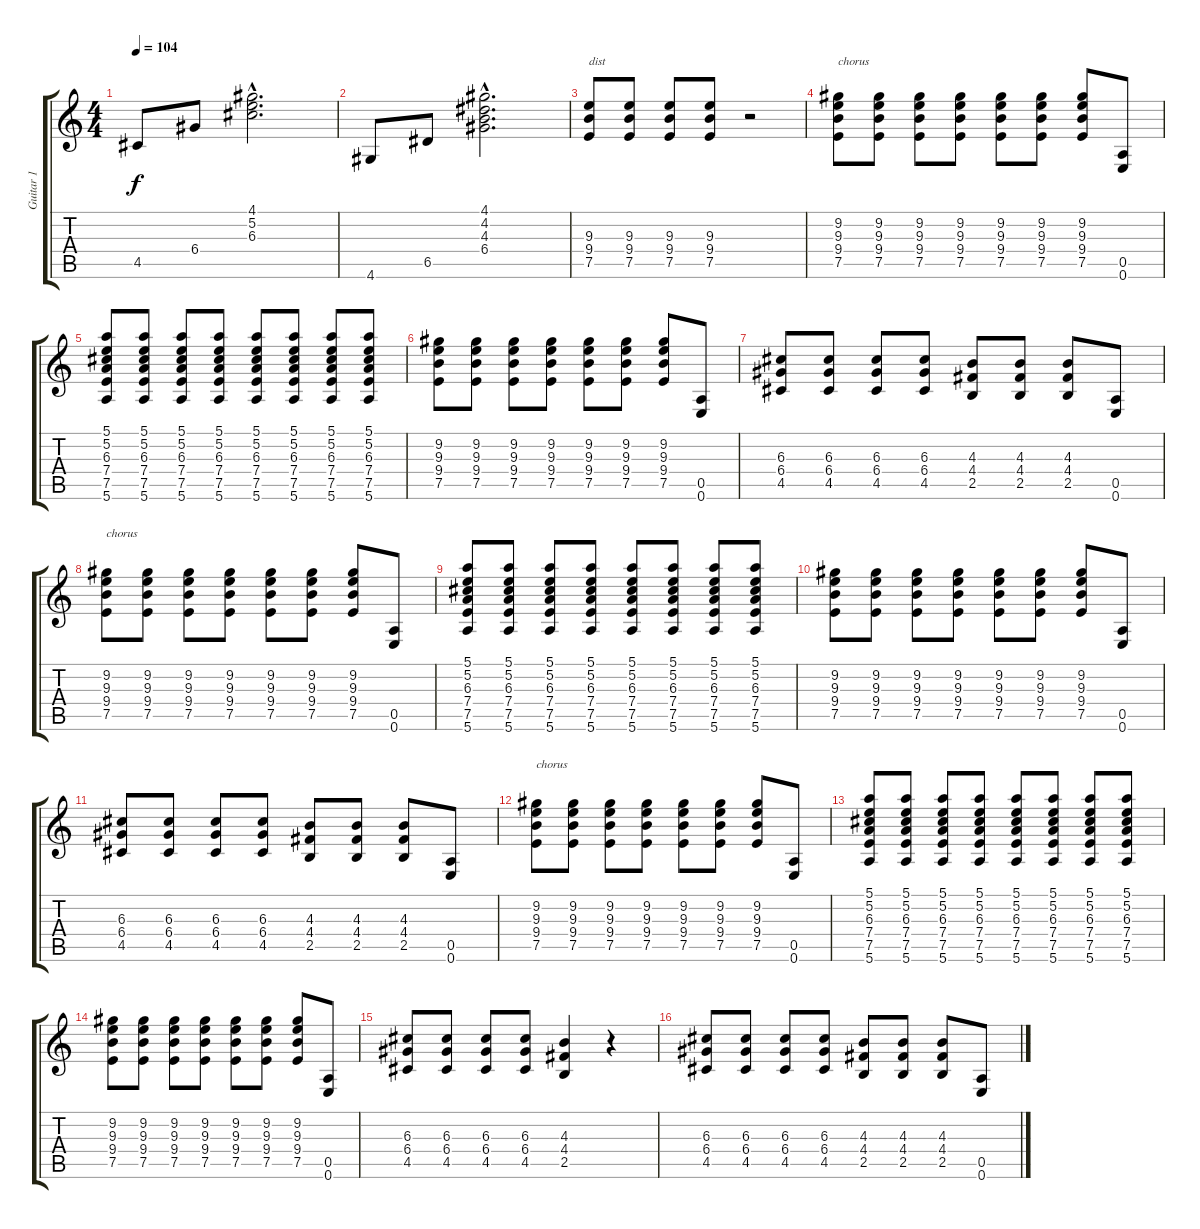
\track ("Guitar 1" "Guitar 1") {instrument distortionguitar}
\staff {score tabs}
\tuning (E4 B3 G3 D3 A2 E2) {hide}
\ts (4 4)
\tempo 104
\clef g2
\ks c
4.5.8{dy f} 6.4.8 (4.1{hac} 5.2{hac} 6.3{hac}).2{d} |
4.6.8 6.5.8 (4.1{hac} 4.2{hac} 4.3{hac} 6.4{hac}).2{d} |
(9.3 9.4 7.5).8{txt "dist"} (9.3 9.4 7.5).8 (9.3 9.4 7.5).8 (9.3 9.4 7.5).8 r.2 |
(9.2 9.3 9.4 7.5).8{txt "chorus"} (9.2 9.3 9.4 7.5).8 (9.2 9.3 9.4 7.5).8 (9.2 9.3 9.4 7.5).8 (9.2 9.3 9.4 7.5).8 (9.2 9.3 9.4 7.5).8 (9.2 9.3 9.4 7.5).8 (0.5 0.6).8 |
(5.1 5.2 6.3 7.4 7.5 5.6).8 (5.1 5.2 6.3 7.4 7.5 5.6).8 (5.1 5.2 6.3 7.4 7.5 5.6).8 (5.1 5.2 6.3 7.4 7.5 5.6).8 (5.1 5.2 6.3 7.4 7.5 5.6).8 (5.1 5.2 6.3 7.4 7.5 5.6).8 (5.1 5.2 6.3 7.4 7.5 5.6).8 (5.1 5.2 6.3 7.4 7.5 5.6).8 |
(9.2 9.3 9.4 7.5).8 (9.2 9.3 9.4 7.5).8 (9.2 9.3 9.4 7.5).8 (9.2 9.3 9.4 7.5).8 (9.2 9.3 9.4 7.5).8 (9.2 9.3 9.4 7.5).8 (9.2 9.3 9.4 7.5).8 (0.5 0.6).8 |
(6.3 6.4 4.5).8 (6.3 6.4 4.5).8 (6.3 6.4 4.5).8 (6.3 6.4 4.5).8 (4.3 4.4 2.5).8 (4.3 4.4 2.5).8 (4.3 4.4 2.5).8 (0.5 0.6).8 |
(9.2 9.3 9.4 7.5).8{txt "chorus"} (9.2 9.3 9.4 7.5).8 (9.2 9.3 9.4 7.5).8 (9.2 9.3 9.4 7.5).8 (9.2 9.3 9.4 7.5).8 (9.2 9.3 9.4 7.5).8 (9.2 9.3 9.4 7.5).8 (0.5 0.6).8 |
(5.1 5.2 6.3 7.4 7.5 5.6).8 (5.1 5.2 6.3 7.4 7.5 5.6).8 (5.1 5.2 6.3 7.4 7.5 5.6).8 (5.1 5.2 6.3 7.4 7.5 5.6).8 (5.1 5.2 6.3 7.4 7.5 5.6).8 (5.1 5.2 6.3 7.4 7.5 5.6).8 (5.1 5.2 6.3 7.4 7.5 5.6).8 (5.1 5.2 6.3 7.4 7.5 5.6).8 |
(9.2 9.3 9.4 7.5).8 (9.2 9.3 9.4 7.5).8 (9.2 9.3 9.4 7.5).8 (9.2 9.3 9.4 7.5).8 (9.2 9.3 9.4 7.5).8 (9.2 9.3 9.4 7.5).8 (9.2 9.3 9.4 7.5).8 (0.5 0.6).8 |
(6.3 6.4 4.5).8 (6.3 6.4 4.5).8 (6.3 6.4 4.5).8 (6.3 6.4 4.5).8 (4.3 4.4 2.5).8 (4.3 4.4 2.5).8 (4.3 4.4 2.5).8 (0.5 0.6).8 |
(9.2 9.3 9.4 7.5).8{txt "chorus"} (9.2 9.3 9.4 7.5).8 (9.2 9.3 9.4 7.5).8 (9.2 9.3 9.4 7.5).8 (9.2 9.3 9.4 7.5).8 (9.2 9.3 9.4 7.5).8 (9.2 9.3 9.4 7.5).8 (0.5 0.6).8 |
(5.1 5.2 6.3 7.4 7.5 5.6).8 (5.1 5.2 6.3 7.4 7.5 5.6).8 (5.1 5.2 6.3 7.4 7.5 5.6).8 (5.1 5.2 6.3 7.4 7.5 5.6).8 (5.1 5.2 6.3 7.4 7.5 5.6).8 (5.1 5.2 6.3 7.4 7.5 5.6).8 (5.1 5.2 6.3 7.4 7.5 5.6).8 (5.1 5.2 6.3 7.4 7.5 5.6).8 |
(9.2 9.3 9.4 7.5).8 (9.2 9.3 9.4 7.5).8 (9.2 9.3 9.4 7.5).8 (9.2 9.3 9.4 7.5).8 (9.2 9.3 9.4 7.5).8 (9.2 9.3 9.4 7.5).8 (9.2 9.3 9.4 7.5).8 (0.5 0.6).8 |
(6.3 6.4 4.5).8 (6.3 6.4 4.5).8 (6.3 6.4 4.5).8 (6.3 6.4 4.5).8 (4.3 4.4 2.5).4 r.4 |
(6.3 6.4 4.5).8 (6.3 6.4 4.5).8 (6.3 6.4 4.5).8 (6.3 6.4 4.5).8 (4.3 4.4 2.5).8 (4.3 4.4 2.5).8 (4.3 4.4 2.5).8 (0.5 0.6).8
